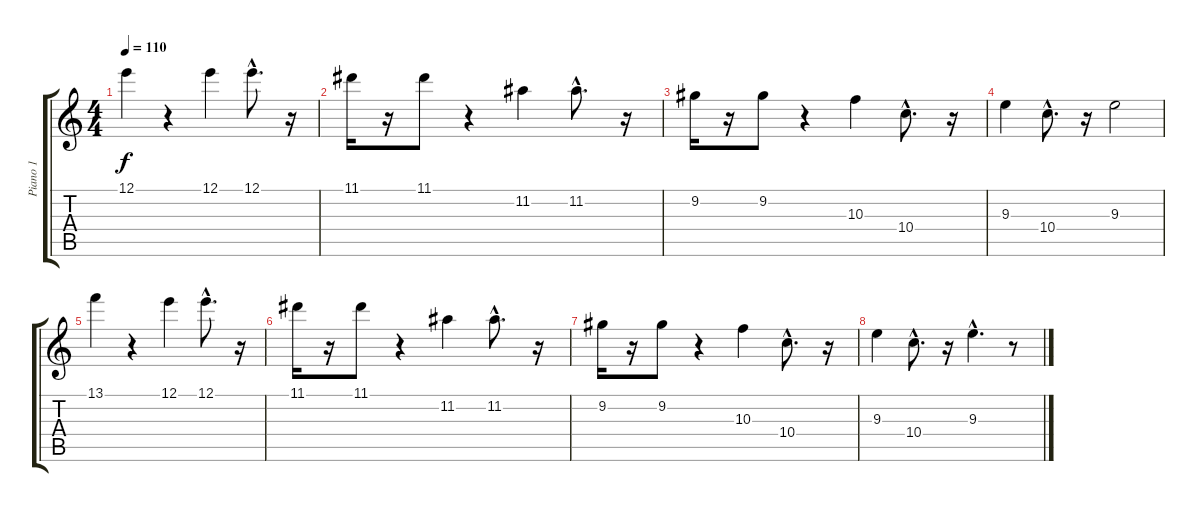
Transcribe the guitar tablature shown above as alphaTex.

\track ("Piano 1" "Piano 1") {instrument acousticguitarnylon}
\staff {score tabs}
\tuning (E4 B3 G3 D3 A2 E2) {hide}
\ts (4 4)
\tempo 110
\clef g2
\ks c
12.1.4{dy f} r.4 12.1.4 12.1{hac}.8{d} r.16 |
11.1.16 r.16 11.1.8 r.4 11.2.4 11.2{hac}.8{d} r.16 |
9.2.16 r.16 9.2.8 r.4 10.3.4 10.4{hac}.8{d} r.16 |
9.3.4 10.4{hac}.8{d} r.16 9.3.2 |
13.1.4 r.4 12.1.4 12.1{hac}.8{d} r.16 |
11.1.16 r.16 11.1.8 r.4 11.2.4 11.2{hac}.8{d} r.16 |
9.2.16 r.16 9.2.8 r.4 10.3.4 10.4{hac}.8{d} r.16 |
9.3.4 10.4{hac}.8{d} r.16 9.3{hac}.4{d} r.8
